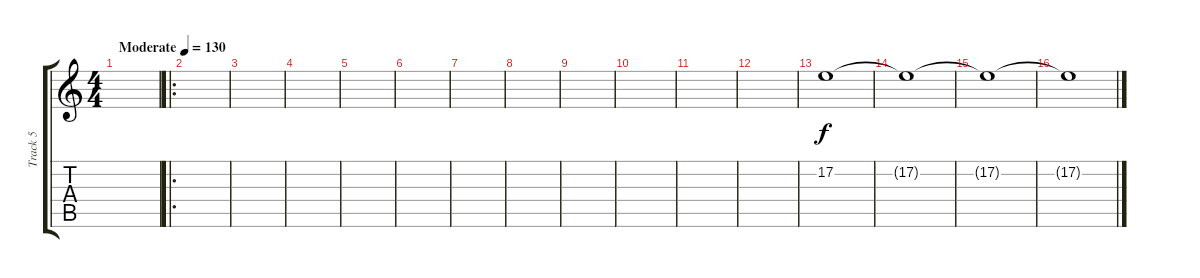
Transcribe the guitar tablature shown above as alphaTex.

\track ("Track 5" "Track 5") {instrument stringensemble1}
\staff {score tabs}
\tuning (E4 B3 G3 D3 A2 E2) {hide}
\ts (4 4)
\tempo (130 "Moderate")
\clef g2
\ks c
|
\ro
|
|
|
|
|
|
|
|
|
|
|
17.2.1{volume 10} |
17.2{t}.1 |
17.2{t}.1 |
17.2{t}.1
